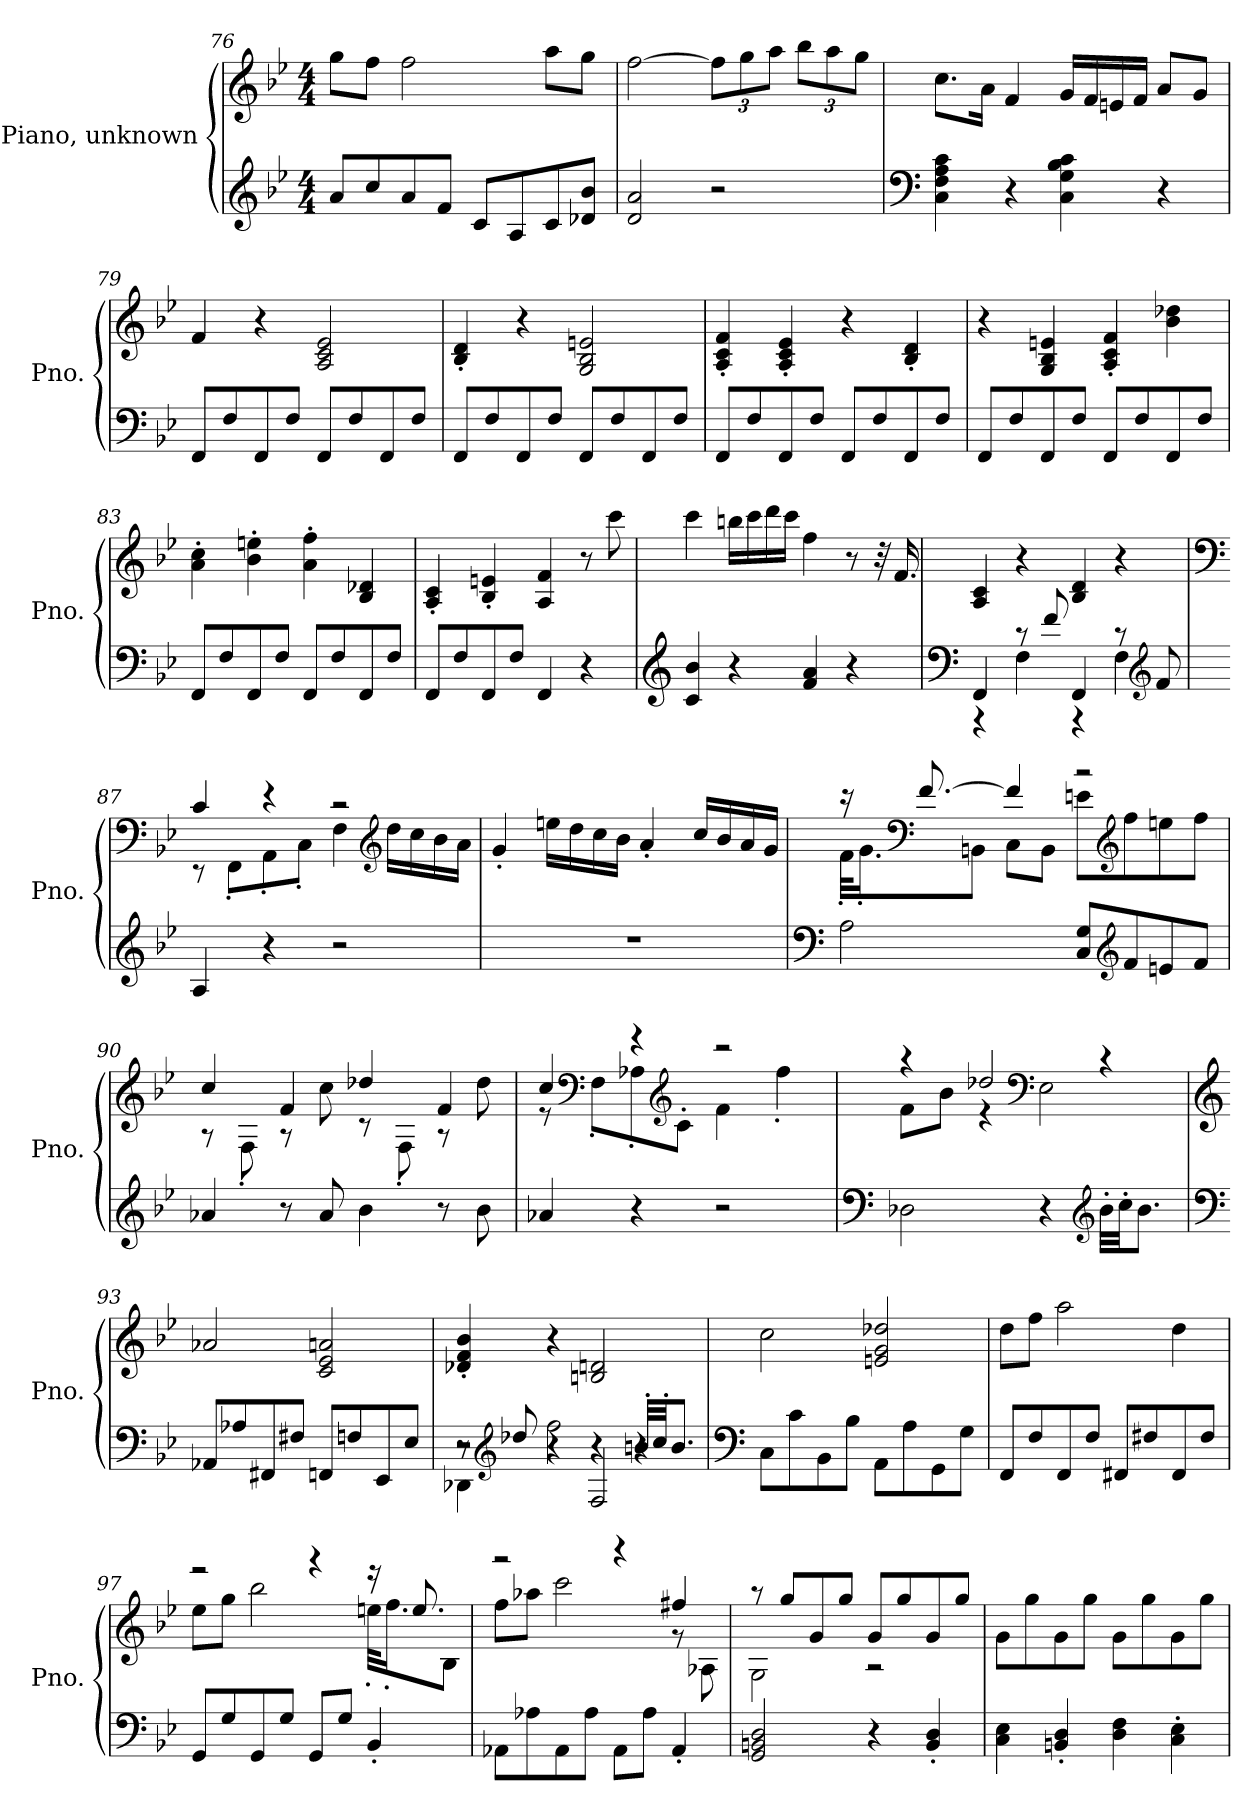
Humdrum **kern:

**kern	**kern
*part1	*part1
*staff2	*staff1
*I"Piano, unknown	*
*I'Pno.	*
*clefG2	*clefG2
*k[b-e-]	*k[b-e-]
*M4/4	*M4/4
=76	=76
8a/L	8gg\L
8cc/	8ff\J
8a/	2ff\
8f/J	.
8c/L	.
8A/	.
8c/	8aa\L
8d-X/ 8b-/J	8gg\J
=77	=77
2d/ 2a/	[2ff\
*	*Xbrackettup
2r	12ff\L]
.	12gg\
.	12aa\J
.	12bb-\L
.	12aa\
.	12gg\J
!!LO:LB:g=z
=78	=78
*clefF4	*
4C\ 4F\ 4A\ 4c\	8.cc\L
.	16a\Jk
4r	4f/
4C\ 4G\ 4B-\ 4c\	16g/LL
.	16f/
.	16en/
.	16f/JJ
4r	8a/L
.	8g/J
=79	=79
8FF/L	4f/
8F/	.
8FF/	4r
8F/J	.
8FF/L	2A/ 2c/ 2e-/
8F/	.
8FF/	.
8F/J	.
=80	=80
8FF/L	4B-/' 4d/'
8F/	.
8FF/	4r
8F/J	.
8FF/L	2G/ 2B-/ 2en/
8F/	.
8FF/	.
8F/J	.
=81	=81
8FF/L	4A/' 4c/' 4f/'
8F/	.
8FF/	4A/' 4c/' 4e-/'
8F/J	.
8FF/L	4r
8F/	.
8FF/	4B-/' 4d/'
8F/J	.
=82	=82
8FF/L	4r
8F/	.
8FF/	4G/ 4B-/ 4en/
8F/J	.
8FF/L	4A/' 4c/' 4f/'
8F/	.
8FF/	4b-\ 4dd-X\
8F/J	.
!!LO:LB:g=z
=83	=83
8FF/L	4a\' 4cc\'
8F/	.
8FF/	4b-\' 4een\'
8F/J	.
8FF/L	4a\' 4ff\'
8F/	.
8FF/	4B-/ 4d-X/
8F/J	.
=84	=84
8FF/L	4A/' 4c/'
8F/	.
8FF/	4B-/' 4en/'
8F/J	.
4FF/	4A/ 4f/
4r	8r
.	8ccc\
=85	=85
*clefG2	*
4c/ 4b-/	4ccc\
4r	16bbn\LL
.	16ccc\
.	16ddd\
.	16ccc\JJ
4f/ 4a/	4ff\
4r	8r
.	32r
.	16.f/
=86	=86
*clefF4	*
*^	*
4FF/	4r	4A/ 4c/
8r	4F\	4r
8f/	.	.
4FF/	4r	4B-/ 4d/
8r	4F\	4r
*clefG2	*	*
8f/	.	.
*v	*v	*
!!LO:LB:g=z
=87	=87
*	*clefF4
*	*^
4A/	4c/	8r
.	.	8FF'\L
4r	4r	8AA'\
.	.	8C'\J
2r	2r	4F\
*	*clefG2	*
.	.	16dd\LL
.	.	16cc\
.	.	16b-\
.	.	16a\JJ
*	*v	*v
=88	=88
1r	4g'/
.	16een\LL
.	16dd\
.	16cc\
.	16b-\JJ
.	4a'/
.	16cc/LL
.	16b-/
.	16a/
.	16g/JJ
=89	=89
*clefF4	*
*	*^
2A\	16r	32f'\KLL
.	.	16.g'\J
*	*clefF4	*
.	[8.f/	.
.	.	8BBn\J
.	4f/]	8C\L
.	.	8BB\J
8C/ 8G/L	2r	8en\L
*clefG2	*clefG2	*
8f/	.	8ff\
8en/	.	8een\
8f/J	.	8ff\J
!!LO:LB:g=z	!!
=90	=90	=90
4a-X/	4cc/	8r
.	.	8F'\
8r	4f/	8r
8a-/	.	8cc\
4b-\	4dd-X/	8r
.	.	8F'\
8r	4f/	8r
8b-\	.	8dd-\
=91	=91	=91
4a-X/	4cc/	8r
*	*clefF4	*
.	.	8F'\L
4r	4r	8A-X'\
*	*clefG2	*
.	.	8c'\J
2r	2r	4f\
.	.	4ff'\
=92	=92	=92
*clefF4	*	*
2D-X\	4r	8f\L
.	.	8b-\J
.	2dd-X/	4r
*	*clefF4	*
4r	.	2E-\
*clefG2	*	*
32b-'\LLL	4r	.
32cc'\JJ	.	.
8.b-\J	.	.
*	*v	*v
!!LO:PB:g=z
=93	=93
*clefF4	*clefG2
8AA-X/L	2a-X/
8A-X/	.
8FF#X/	.
8F#X/J	.
8FFn/L	2c/ 2e-/ 2an/
8Fn/	.
8EE-/	.
8E-/J	.
=94	=94
*^	*
*	*^	*
8r	4DD-X\	2r	4d-X/' 4f/' 4b-/'
*clefG2	*	*	*
8dd-X/	.	.	.
4r	2ff\	.	4r
4r	.	2F/	2Bn/ 2dn/
32bn'/LLL	4r	.	.
32cc'/JJ	.	.	.
8.b/J	.	.	.
*v	*v	*v	*
=95	=95
*clefF4	*
8C\L	2cc\
8c\	.
8BB-\	.
8B-\J	.
8AA\L	2en/ 2g/ 2dd-X/
8A\	.
8GG\	.
8G\J	.
!!LO:LB:g=z
=96	=96
8FF/L	8dd\L
8F/	8ff\J
8FF/	2aa\
8F/J	.
8FF#X/L	.
8F#X/	.
8FF#/	4dd\
8F#/J	.
=97	=97
*	*^
8GG/L	2r	8ee-\L
8G/	.	8gg\J
8GG/	.	2bb-\
8G/J	.	.
8GG/L	4r	.
8G/J	.	.
4BB-'/	16r	32een'\KLL
.	.	16.ff'\J
.	8.ee/	.
.	.	8B-\J
=98	=98	=98
8AA-X\L	2r	8ff\L
8A-X\	.	8aa-X\J
8AA-\	.	2ccc\
8A-\J	.	.
8AA-\L	4r	.
8A-\J	.	.
4AA-'/	4ff#X/	8r
.	.	8A-X\
=99	=99	=99
2GG/ 2BBn/ 2D/	8r	2G\
.	8gg/L	.
.	8g/	.
.	8gg/J	.
4r	8g/L	2r
.	8gg/	.
4BB/' 4D/'	8g/	.
.	8gg/J	.
*	*v	*v
!!LO:LB:g=z
=100	=100
4C\ 4E-\	8g\L
.	8gg\
4BBn/' 4D/'	8g\
.	8gg\J
4D\ 4F\	8g\L
.	8gg\
4C\' 4E-\'	8g\
.	8gg\J
=	=
*-	*-
